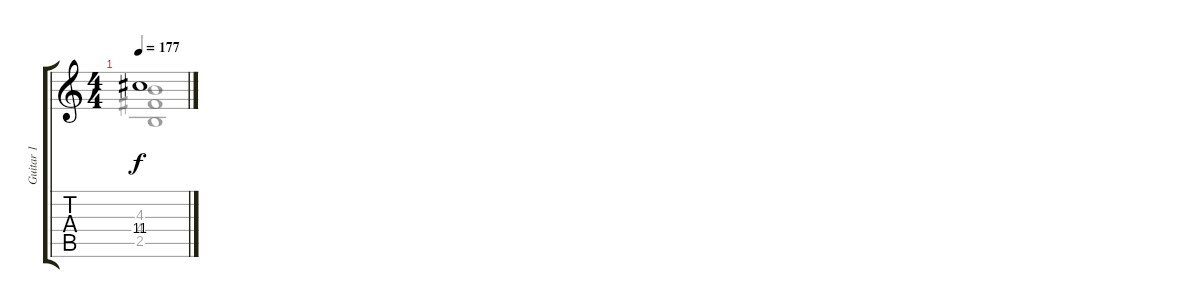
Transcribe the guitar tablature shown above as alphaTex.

\track ("Guitar 1" "Guitar 1") {instrument distortionguitar}
\staff {score tabs}
\tuning (E4 B3 G3 D3 A2 E2) {hide}
\voice
\ts (4 4)
\tempo 177
\clef g2
\ks c
11.4{t}.1{dy f} |
\voice
\clef g2
\ottava regular
\simile none
\ks c
(4.3{t} 4.4{t} 2.5{t}).1{dy f} |
